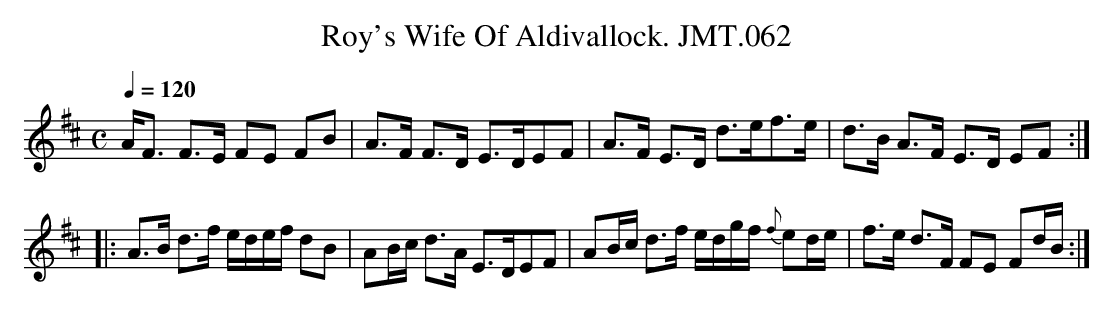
X:1
T:Roy's Wife Of Aldivallock. JMT.062
M:C
L:1/8
Q:1/4=120
K:D
A<F F>E FE FB|A>F F>D E>DEF|\
A>F E>D d>ef>e|d>B A>F E>D EF:|
|:A>B d>f e/d/e/f/ dB|AB/c/ d>A E>DEF|\
AB/c/ d>f e/d/g/f/ {f}ed/e/|f>e d>F FE Fd/B/:|
